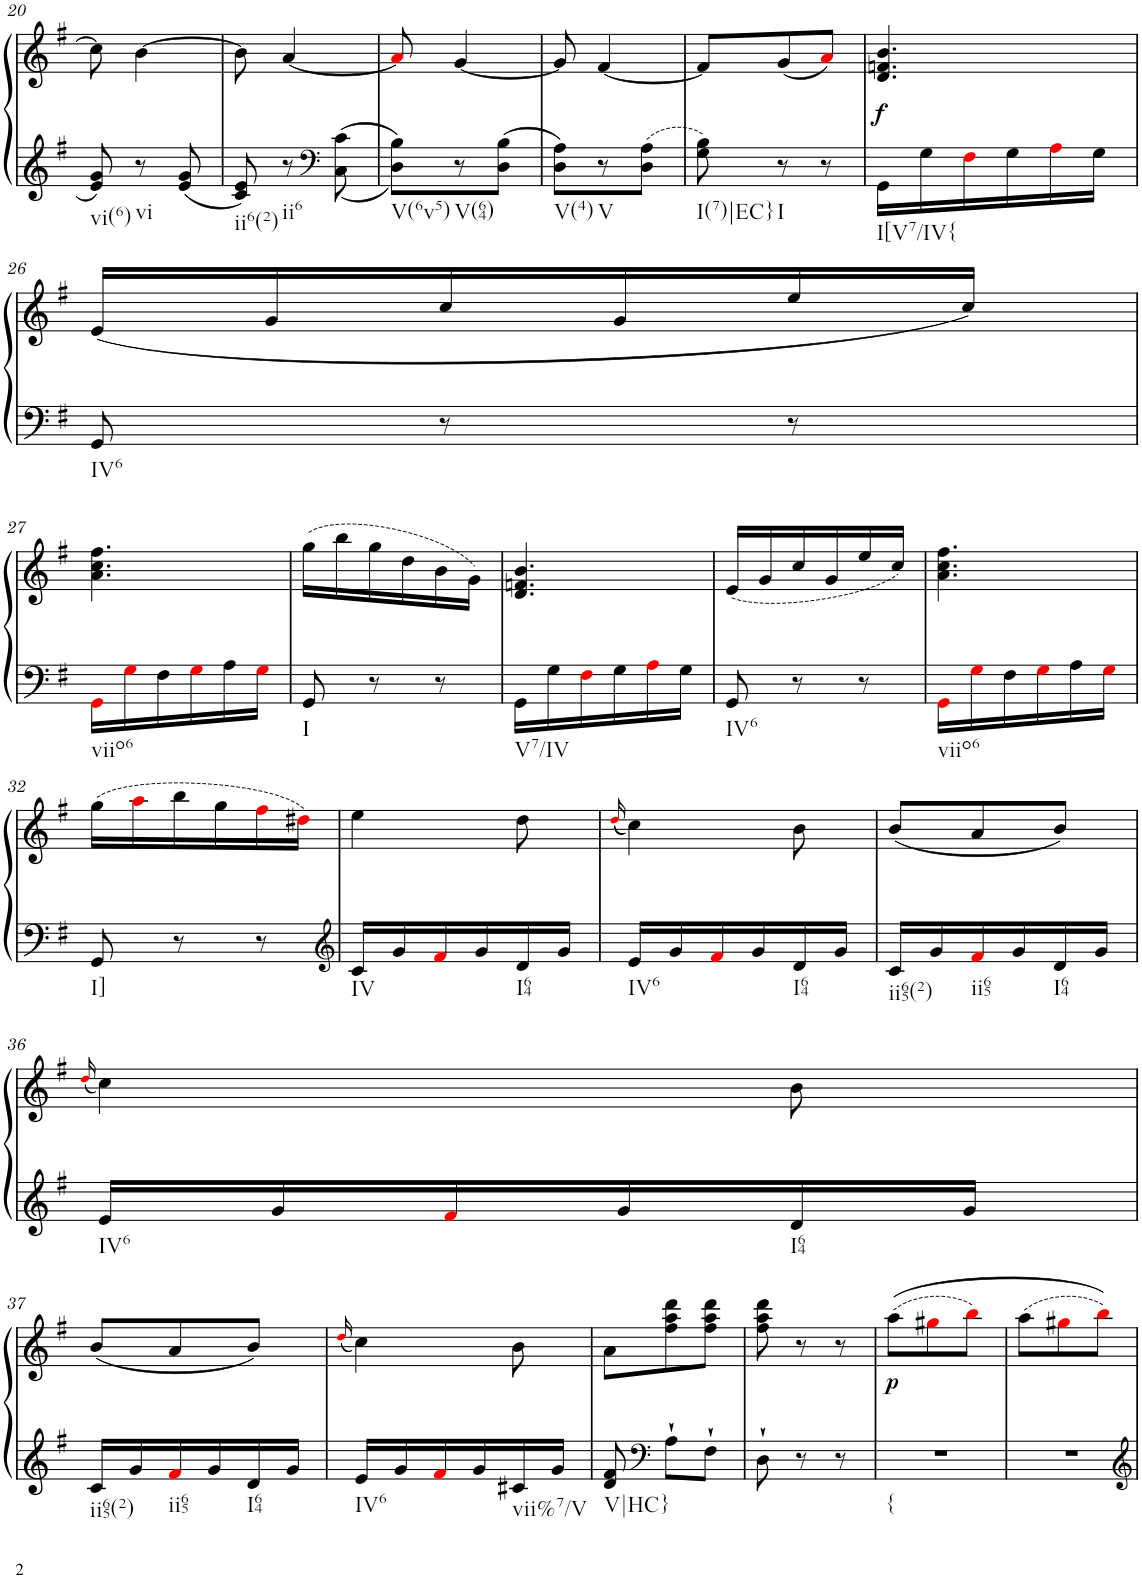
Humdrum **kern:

**kern	**kern	**dynam
*part1	*part1	*part1
*staff2	*staff1	*staff1/2
*I"Klavier linke Hand	*	*
!!LO:PB:g=z
*clefG2	*clefG2	*
*k[f#]	*k[f#]	*
*M3/8	*M3/8	*
=20	=20	=20
!LO:TX:b:t=vi(6)	!	!
8e/ 8g/	8cc\]	.
!LO:TX:b:t=vi	!	!
8r	[4b\	.
8e/ 8g/	.	.
=21	=21	=21
!LO:TX:b:t=ii6(2)	!	!
8c/ 8e/	8b\]	.
!LO:TX:b:t=ii6	!	!
8r	[4a/	.
*clefF4	*	*
8C\ 8c\	.	.
=22	=22	=22
!LO:TX:b:t=V(6v5)	!	!
8D\ 8B\L	8ai/]	.
!LO:TX:b:t=V(64)	!	!
8r	[4g/	.
8D\ 8B\J	.	.
=23	=23	=23
!LO:TX:b:t=V(4)	!	!
8D\ 8A\L	8g/]	.
!LO:TX:b:t=V	!	!
8r	[4f#/	.
8D\ 8A\J	.	.
=24	=24	=24
!LO:TX:b:t=I(7)|EC}	!	!
8G\ 8B\	8f#/L]	.
!LO:TX:b:t=I	!	!
8r	(8g/	.
8r	8ai/J)	.
=25	=25	=25
!LO:TX:b:t=I[V7/IV{	!	!
!	!	!LO:DY:b
16GG\LL	4.d/ 4.fn/ 4.b/	f
16G\	.	.
16F#i\	.	.
16G\	.	.
16Ai\	.	.
16G\JJ	.	.
!!LO:LB:g=z
=26	=26	=26
!LO:TX:b:t=IV6	!	!
8GG/	(16e/LL	.
.	16g/	.
8r	16cc/	.
.	16g/	.
8r	16ee/	.
.	16cc/JJ)	.
!!LO:LB:g=z
=27	=27	=27
!LO:TX:b:t=viio6	!	!
16GGi\LL	4.a\ 4.cc\ 4.ff#\	.
16Gi\	.	.
16F#\	.	.
16Gi\	.	.
16A\	.	.
16Gi\JJ	.	.
=28	=28	=28
!LO:TX:b:t=I	!	!
8GG/	(16gg\LL	.
.	16bb\	.
8r	16gg\	.
.	16dd\	.
8r	16b\	.
.	16g\JJ)	.
=29	=29	=29
!LO:TX:b:t=V7/IV	!	!
16GG\LL	4.d/ 4.fn/ 4.b/	.
16G\	.	.
16F#i\	.	.
16G\	.	.
16Ai\	.	.
16G\JJ	.	.
=30	=30	=30
!LO:TX:b:t=IV6	!	!
8GG/	(16e/LL	.
.	16g/	.
8r	16cc/	.
.	16g/	.
8r	16ee/	.
.	16cc/JJ)	.
=31	=31	=31
!LO:TX:b:t=viio6	!	!
16GGi\LL	4.a\ 4.cc\ 4.ff#\	.
16Gi\	.	.
16F#\	.	.
16Gi\	.	.
16A\	.	.
16Gi\JJ	.	.
!!LO:LB:g=z
=32	=32	=32
!LO:TX:b:t=I]	!	!
8GG/	(16gg\LL	.
.	16aai\	.
8r	16bb\	.
.	16gg\	.
8r	16ff#i\	.
.	16dd#Xi\JJ)	.
=33	=33	=33
*clefG2	*	*
!LO:TX:b:t=IV	!	!
16c/LL	4ee\	.
16g/	.	.
16f#i/	.	.
16g/	.	.
!LO:TX:b:t=I64	!	!
16d/	8dd\	.
16g/JJ	.	.
=34	=34	=34
.	((16qddi/	.
!LO:TX:b:t=IV6	!	!
16e/LL	4cc\))	.
16g/	.	.
16f#i/	.	.
16g/	.	.
!LO:TX:b:t=I64	!	!
16d/	8b\	.
16g/JJ	.	.
=35	=35	=35
!LO:TX:b:t=ii65(2)	!	!
16c/LL	(8b/L	.
16g/	.	.
!LO:TX:b:t=ii65	!	!
16f#i/	8a/	.
16g/	.	.
!LO:TX:b:t=I64	!	!
16d/	8b/J)	.
16g/JJ	.	.
!!LO:LB:g=z
=36	=36	=36
.	(16qddi/	.
!LO:TX:b:t=IV6	!	!
16e/LL	4cc\)	.
16g/	.	.
16f#i/	.	.
16g/	.	.
!LO:TX:b:t=I64	!	!
16d/	8b\	.
16g/JJ	.	.
!!LO:LB:g=z
=37	=37	=37
!LO:TX:b:t=ii65(2)	!	!
16c/LL	(8b/L	.
16g/	.	.
!LO:TX:b:t=ii65	!	!
16f#i/	8a/	.
16g/	.	.
!LO:TX:b:t=I64	!	!
16d/	8b/J)	.
16g/JJ	.	.
=38	=38	=38
.	(16qddi/	.
!LO:TX:b:t=IV6	!	!
16e/LL	4cc\)	.
16g/	.	.
16f#i/	.	.
16g/	.	.
!LO:TX:b:t=vii%7/V	!	!
16c#X/	8b\	.
16g/JJ	.	.
=39	=39	=39
!LO:TX:b:t=V|HC}	!	!
8d/ 8f#/	8a\L	.
*clefF4	*	*
8A`\L	8ff#\ 8aa\ 8ddd\	.
8F#`\J	8ff#\ 8aa\ 8ddd\J	.
=40	=40	=40
8D`\	8ff#\ 8aa\ 8ddd\	.
8r	8r	.
8r	8r	.
=41	=41	=41
!LO:TX:b:t={	!	!
!	!	!LO:DY:b
4.r	((8aa\L	p
.	8gg#Xi\	.
.	8bbi\J)	.
=42	=42	=42
4.r	(8aa\L	.
.	8gg#Xi\	.
.	8bbi\J))	.
=	=	=
*-	*-	*-
